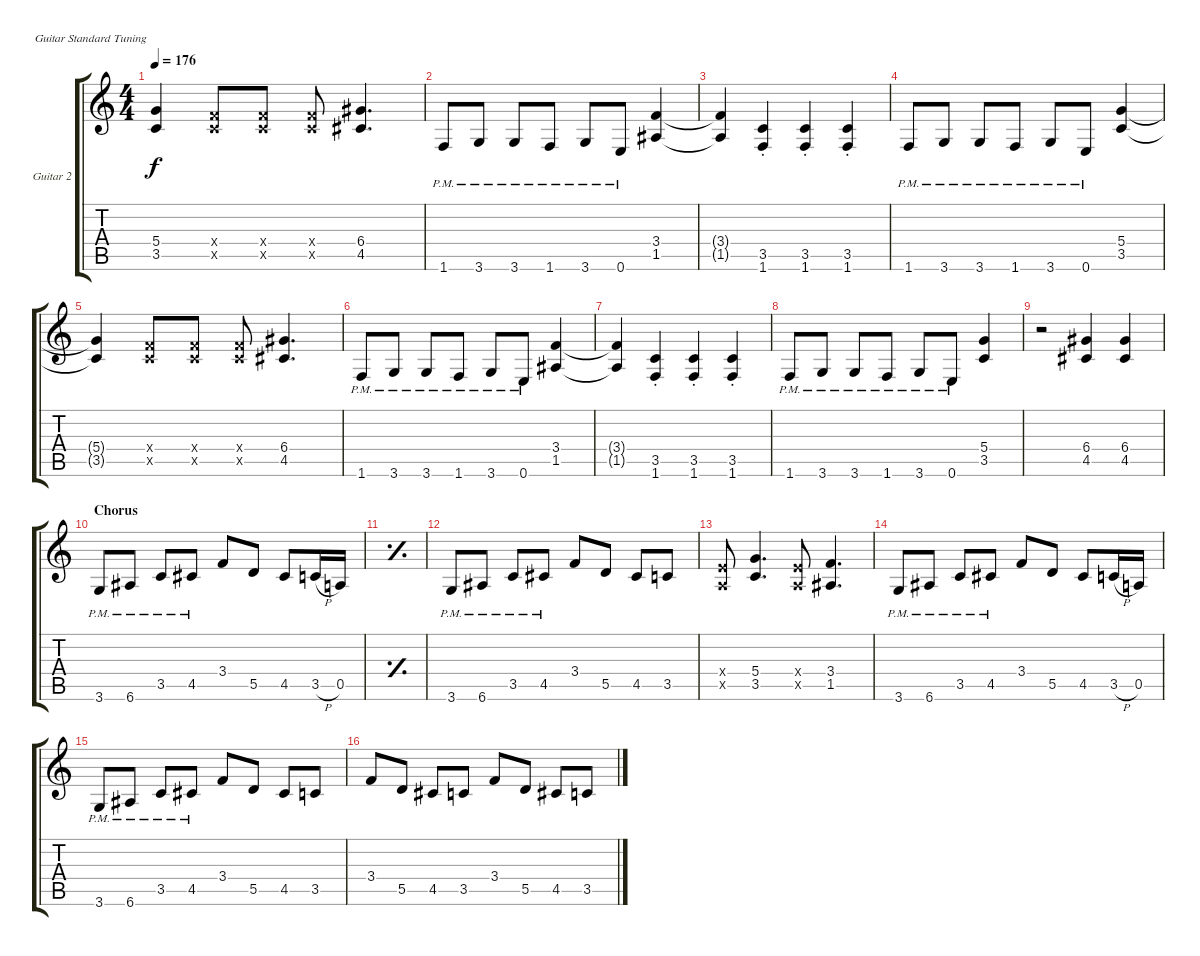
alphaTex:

\bracketExtendMode groupsimilarinstruments
\firstSystemTrackNameOrientation horizontal
\otherSystemsTrackNameOrientation horizontal
\track ("Guitar 2" "Guitar 2") {instrument distortionguitar}
\staff {score tabs}
\tuning (E4 B3 G3 D3 A2 E2)
\ts (4 4)
\tempo 176
\clef g2
\scale
0.333333
\ks c
(5.4{t} 3.5{t}).4{dy f} (3.4{x} 3.5{x}).8 (3.4{x} 3.5{x}).8 (3.4{x} 3.5{x}).8 (6.4 4.5).4{d} |
\scale
0.333333 1.6{pm}.8 3.6{pm}.8 3.6{pm}.8 1.6{pm}.8 3.6{pm}.8 0.6{pm}.8 (3.4 1.5).4 |
\scale
0.333333 (3.4{t} 1.5{t}).4 (3.5{st} 1.6{st}).4 (3.5{st} 1.6{st}).4 (3.5{st} 1.6{st}).4 |
\scale
0.333333 1.6{pm}.8 3.6{pm}.8 3.6{pm}.8 1.6{pm}.8 3.6{pm}.8 0.6{pm}.8 (5.4 3.5).4 |
\scale
0.333333 (5.4{t} 3.5{t}).4 (3.4{x} 3.5{x}).8 (3.4{x} 3.5{x}).8 (3.4{x} 3.5{x}).8 (6.4 4.5).4{d} |
\scale
0.333333 1.6{pm}.8 3.6{pm}.8 3.6{pm}.8 1.6{pm}.8 3.6{pm}.8 0.6{pm}.8 (3.4 1.5).4 |
\scale
0.333333 (3.4{t} 1.5{t}).4 (3.5{st} 1.6{st}).4 (3.5{st} 1.6{st}).4 (3.5{st} 1.6{st}).4 |
\scale
0.333333 1.6{pm}.8 3.6{pm}.8 3.6{pm}.8 1.6{pm}.8 3.6{pm}.8 0.6{pm}.8 (5.4 3.5).4 |
\scale
0.333333 r.2 (6.4 4.5).4 (6.4 4.5).4 |
\section ("" "Chorus")
\scale
0.333333 3.6{pm}.8 6.6{pm}.8 3.5{pm}.8 4.5{pm}.8 3.4.8 5.5.8 4.5.8 3.5{h}.16 0.5.16 |
\simile simple
\scale
0.333333 |
\simile none
\scale
0.333333 3.6{pm}.8 6.6{pm}.8 3.5{pm}.8 4.5{pm}.8 3.4.8 5.5.8 4.5.8 3.5.8 |
\scale
0.333333 (0.5{x} 2.4{x}).8 (5.4 3.5).4{d} (0.5{x} 2.4{x}).8 (3.4 1.5).4{d} |
\scale
0.333333 3.6{pm}.8 6.6{pm}.8 3.5{pm}.8 4.5{pm}.8 3.4.8 5.5.8 4.5.8 3.5{h}.16 0.5.16 |
\scale
0.333333 3.6{pm}.8 6.6{pm}.8 3.5{pm}.8 4.5{pm}.8 3.4.8 5.5.8 4.5.8 3.5.8 |
\scale
0.333333 3.4.8 5.5.8 4.5.8 3.5.8 3.4.8 5.5.8 4.5.8 3.5.8
